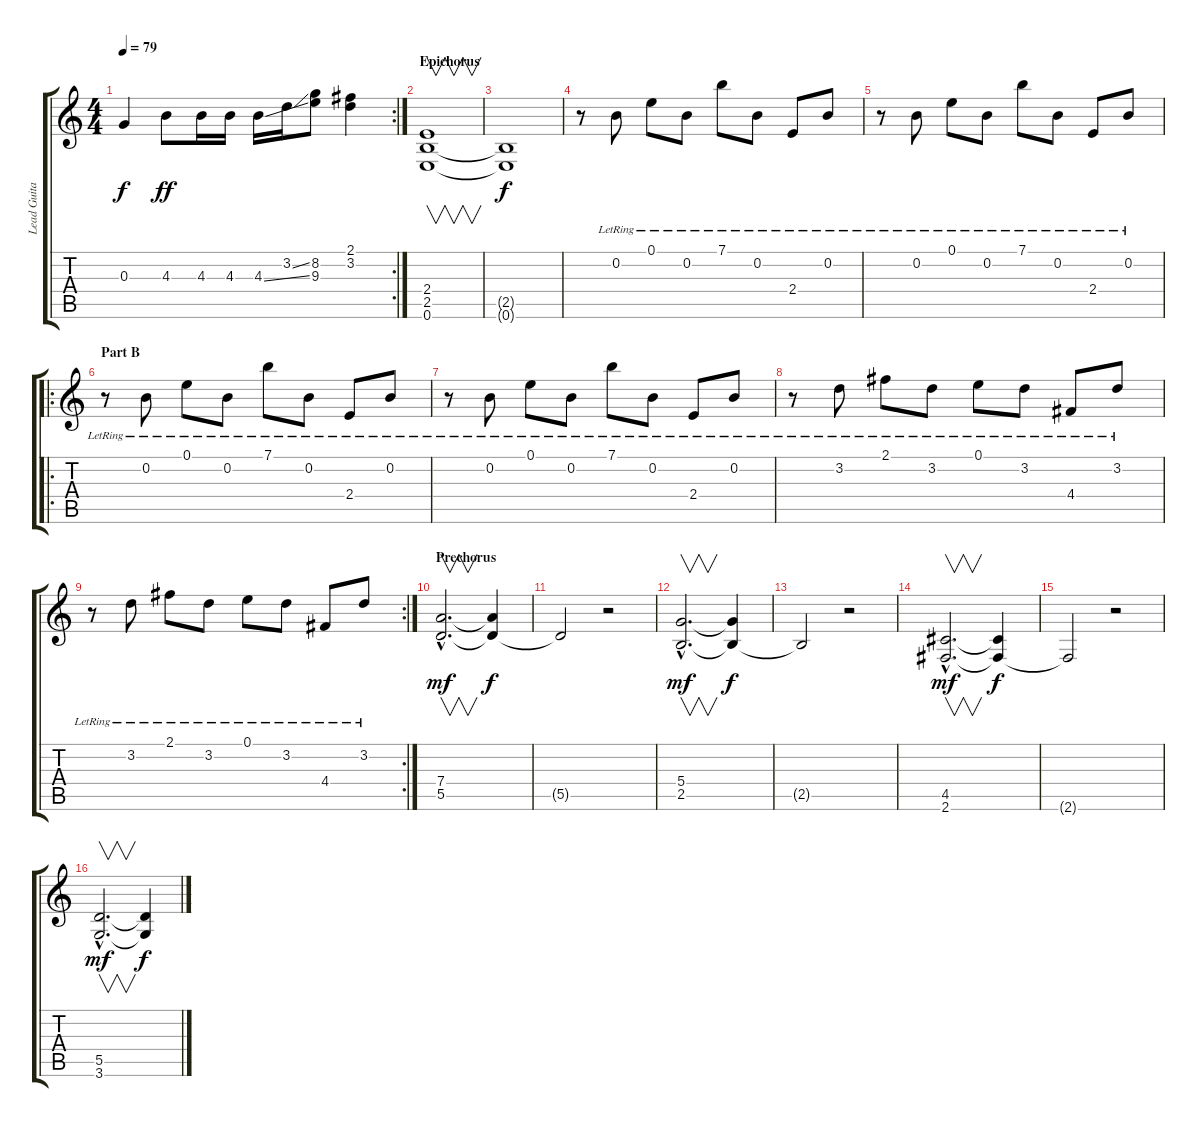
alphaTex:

\track ("Lead Guitar" "Lead Guita") {instrument electricguitarjazz}
\staff {score tabs}
\tuning (E4 B3 G3 D3 A2 E2) {hide}
\rc 2
\ts (4 4)
\tempo 79
\clef g2
\ks c
0.3{t}.4{dy f} 4.3.8{dy ff} 4.3.16 4.3.16 4.3{ss}.16 3.2{ss}.16 (8.2 9.3).8 (2.1 3.2).4 |
\section ("" "Epichorus")
(2.4 2.5 0.6).1{v} |
(2.5{t} 0.6{t}).1{dy f} |
r.8{volume 11 instrument electricguitarjazz} 0.2{lr}.8 0.1{lr}.8 0.2{lr}.8 7.1{lr}.8 0.2{lr}.8 2.4{lr}.8 0.2{lr}.8 |
r.8{instrument electricguitarjazz} 0.2{lr}.8 0.1{lr}.8 0.2{lr}.8 7.1{lr}.8 0.2{lr}.8 2.4{lr}.8 0.2{lr}.8 |
\ro
\section ("" "Part B")
r.8{instrument electricguitarjazz} 0.2{lr}.8 0.1{lr}.8 0.2{lr}.8 7.1{lr}.8 0.2{lr}.8 2.4{lr}.8 0.2{lr}.8 |
r.8{instrument electricguitarjazz} 0.2{lr}.8 0.1{lr}.8 0.2{lr}.8 7.1{lr}.8 0.2{lr}.8 2.4{lr}.8 0.2{lr}.8 |
r.8{instrument electricguitarjazz} 3.2{lr}.8 2.1{lr}.8 3.2{lr}.8 0.1{lr}.8 3.2{lr}.8 4.4{lr}.8 3.2{lr}.8 |
\rc 2
r.8{instrument electricguitarjazz} 3.2{lr}.8 2.1{lr}.8 3.2{lr}.8 0.1{lr}.8 3.2{lr}.8 4.4{lr}.8 3.2{lr}.8 |
\section ("" "Prechorus")
(7.4{hac} 5.5{hac}).2{v d dy mf instrument overdrivenguitar} (7.4{t} 5.5{t}).4{dy f} |
5.5{t}.2 r.2 |
(5.4{hac} 2.5{hac}).2{v d dy mf instrument overdrivenguitar} (5.4{t} 2.5{t}).4{dy f} |
2.5{t}.2 r.2 |
(4.5{hac} 2.6{hac}).2{v d dy mf instrument overdrivenguitar} (4.5{t} 2.6{t}).4{dy f} |
2.6{t}.2 r.2 |
(5.5{hac} 3.6{hac}).2{v d dy mf instrument overdrivenguitar} (5.5{t} 3.6{t}).4{dy f}
